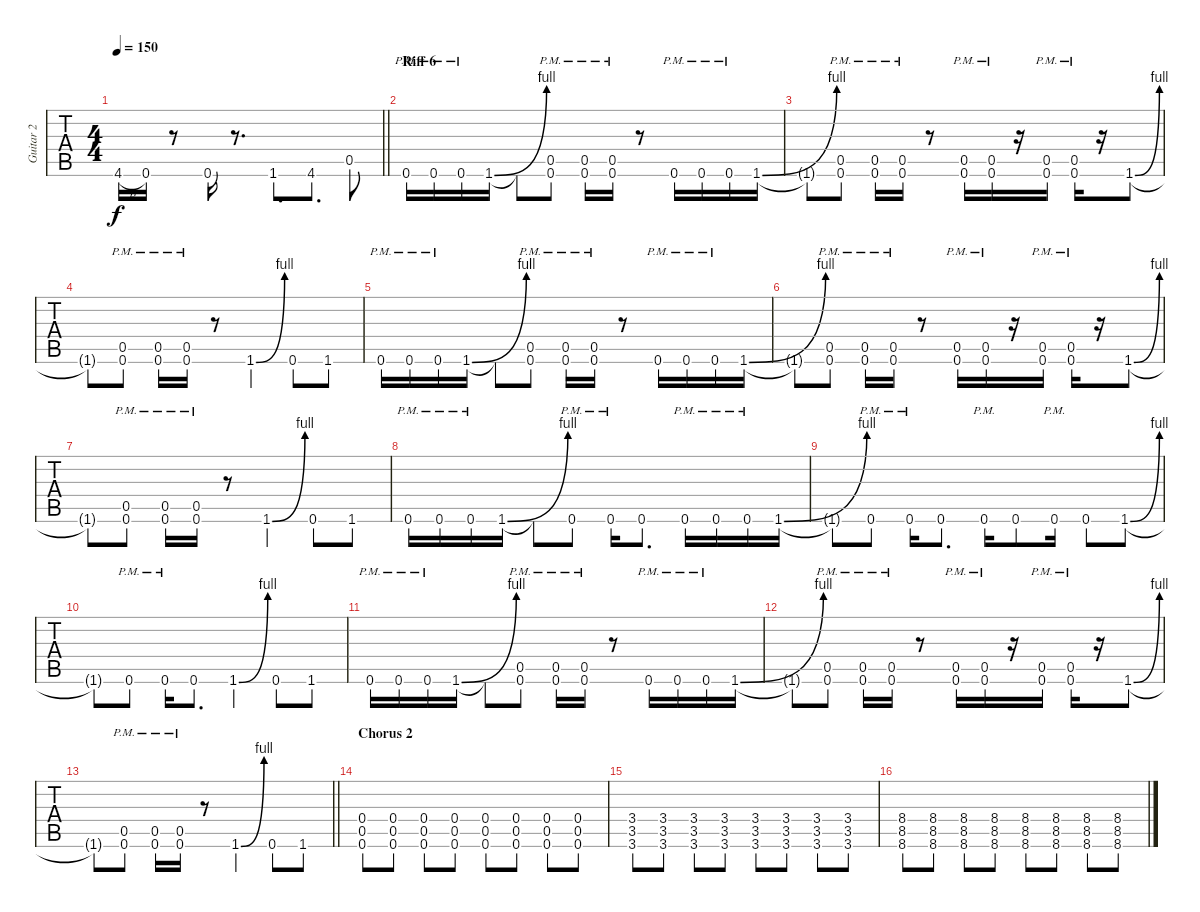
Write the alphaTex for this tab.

\track ("Guitar 2" "Guitar 2") {instrument overdrivenguitar}
\staff {tabs}
\tuning (D4 A3 F3 C3 G2 C2) {hide}
\ts (4 4)
\tempo 150
\clef g2
\barLineRight lightlight
\ks c
4.6{h}.16{dy f} 0.6.16 r.8 0.6.16 r.8{d} 1.6.8{d} 4.6.8{d} 0.5.8 |
\section ("" "Riff 6")
0.6{pm}.16 0.6{pm}.16 0.6{pm}.16 1.6{be (bend 0 0 60 4)}.16 1.6{t}.8 (0.5 0.6{pm}).8 (0.5 0.6{pm}).16 (0.5 0.6{pm}).16 r.8 0.6{pm}.16 0.6{pm}.16 0.6{pm}.16 1.6{be (bend 0 0 60 4)}.16 |
1.6{t}.8 (0.5 0.6{pm}).8 (0.5 0.6{pm}).16 (0.5 0.6{pm}).16 r.8 (0.5{pm} 0.6{pm}).16 (0.5{pm} 0.6{pm}).16 r.16 (0.5{pm} 0.6{pm}).16 (0.5{pm} 0.6{pm}).16 r.16 1.6{be (bend 0 0 60 4)}.8 |
1.6{t}.8 (0.5 0.6{pm}).8 (0.5 0.6{pm}).16 (0.5 0.6{pm}).16 r.8 1.6{be (bend 0 0 60 4)}.4 0.6.8 1.6.8 |
0.6{pm}.16 0.6{pm}.16 0.6{pm}.16 1.6{be (bend 0 0 60 4)}.16 1.6{t}.8 (0.5 0.6{pm}).8 (0.5 0.6{pm}).16 (0.5 0.6{pm}).16 r.8 0.6{pm}.16 0.6{pm}.16 0.6{pm}.16 1.6{be (bend 0 0 60 4)}.16 |
1.6{t}.8 (0.5 0.6{pm}).8 (0.5 0.6{pm}).16 (0.5 0.6{pm}).16 r.8 (0.5{pm} 0.6{pm}).16 (0.5{pm} 0.6{pm}).16 r.16 (0.5{pm} 0.6{pm}).16 (0.5{pm} 0.6{pm}).16 r.16 1.6{be (bend 0 0 60 4)}.8 |
1.6{t}.8 (0.5 0.6{pm}).8 (0.5 0.6{pm}).16 (0.5 0.6{pm}).16 r.8 1.6{be (bend 0 0 60 4)}.4 0.6.8 1.6.8 |
0.6{pm}.16 0.6{pm}.16 0.6{pm}.16 1.6{be (bend 0 0 60 4)}.16 1.6{t}.8 0.6{pm}.8 0.6{pm}.16 0.6.8{d} 0.6{pm}.16 0.6{pm}.16 0.6{pm}.16 1.6{be (bend 0 0 60 4)}.16 |
1.6{t}.8 0.6{pm}.8 0.6{pm}.16 0.6.8{d} 0.6{pm}.16 0.6.8 0.6{pm}.16 0.6.8 1.6{be (bend 0 0 60 4)}.8 |
1.6{t}.8 0.6{pm}.8 0.6{pm}.16 0.6.8{d} 1.6{be (bend 0 0 60 4)}.4 0.6.8 1.6.8 |
0.6{pm}.16 0.6{pm}.16 0.6{pm}.16 1.6{be (bend 0 0 60 4)}.16 1.6{t}.8 (0.5 0.6{pm}).8 (0.5 0.6{pm}).16 (0.5 0.6{pm}).16 r.8 0.6{pm}.16 0.6{pm}.16 0.6{pm}.16 1.6{be (bend 0 0 60 4)}.16 |
1.6{t}.8 (0.5 0.6{pm}).8 (0.5 0.6{pm}).16 (0.5 0.6{pm}).16 r.8 (0.5{pm} 0.6{pm}).16 (0.5{pm} 0.6{pm}).16 r.16 (0.5{pm} 0.6{pm}).16 (0.5{pm} 0.6{pm}).16 r.16 1.6{be (bend 0 0 60 4)}.8 |
\barLineRight lightlight
1.6{t}.8 (0.5 0.6{pm}).8 (0.5 0.6{pm}).16 (0.5 0.6{pm}).16 r.8 1.6{be (bend 0 0 60 4)}.4 0.6.8 1.6.8 |
\section ("" "Chorus 2")
(0.4 0.5 0.6).8 (0.4 0.5 0.6).8 (0.4 0.5 0.6).8 (0.4 0.5 0.6).8 (0.4 0.5 0.6).8 (0.4 0.5 0.6).8 (0.4 0.5 0.6).8 (0.4 0.5 0.6).8 |
(3.4 3.5 3.6).8 (3.4 3.5 3.6).8 (3.4 3.5 3.6).8 (3.4 3.5 3.6).8 (3.4 3.5 3.6).8 (3.4 3.5 3.6).8 (3.4 3.5 3.6).8 (3.4 3.5 3.6).8 |
(8.4 8.5 8.6).8 (8.4 8.5 8.6).8 (8.4 8.5 8.6).8 (8.4 8.5 8.6).8 (8.4 8.5 8.6).8 (8.4 8.5 8.6).8 (8.4 8.5 8.6).8 (8.4 8.5 8.6).8
